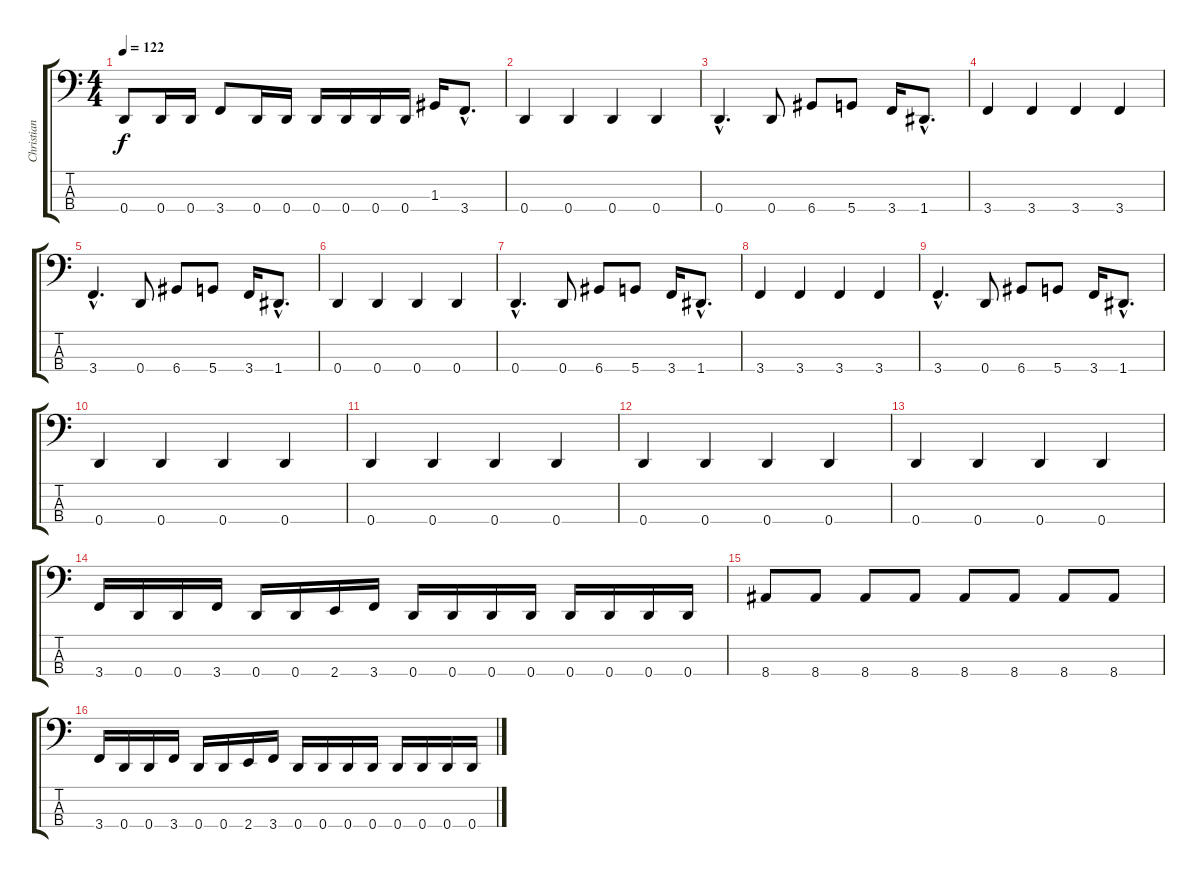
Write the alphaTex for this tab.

\track ("Christian \"SPEESY\" Giesler" "Christian ") {instrument electricbassfinger}
\staff {score tabs}
\tuning (F2 C2 G1 D1) {hide}
\ts (4 4)
\tempo 122
\clef f4
\ks c
0.4.8{dy f} 0.4.16 0.4.16 3.4.8 0.4.16 0.4.16 0.4.16 0.4.16 0.4.16 0.4.16 1.3.16 3.4{hac}.8{d} |
0.4.4 0.4.4 0.4.4 0.4.4 |
0.4{hac}.4{d} 0.4.8 6.4.8 5.4.8 3.4.16 1.4{hac}.8{d} |
3.4.4 3.4.4 3.4.4 3.4.4 |
3.4{hac}.4{d} 0.4.8 6.4.8 5.4.8 3.4.16 1.4{hac}.8{d} |
0.4.4 0.4.4 0.4.4 0.4.4 |
0.4{hac}.4{d} 0.4.8 6.4.8 5.4.8 3.4.16 1.4{hac}.8{d} |
3.4.4 3.4.4 3.4.4 3.4.4 |
3.4{hac}.4{d} 0.4.8 6.4.8 5.4.8 3.4.16 1.4{hac}.8{d} |
0.4.4 0.4.4 0.4.4 0.4.4 |
0.4.4 0.4.4 0.4.4 0.4.4 |
0.4.4 0.4.4 0.4.4 0.4.4 |
0.4.4 0.4.4 0.4.4 0.4.4 |
3.4.16 0.4.16 0.4.16 3.4.16 0.4.16 0.4.16 2.4.16 3.4.16 0.4.16 0.4.16 0.4.16 0.4.16 0.4.16 0.4.16 0.4.16 0.4.16 |
8.4.8 8.4.8 8.4.8 8.4.8 8.4.8 8.4.8 8.4.8 8.4.8 |
3.4.16 0.4.16 0.4.16 3.4.16 0.4.16 0.4.16 2.4.16 3.4.16 0.4.16 0.4.16 0.4.16 0.4.16 0.4.16 0.4.16 0.4.16 0.4.16
